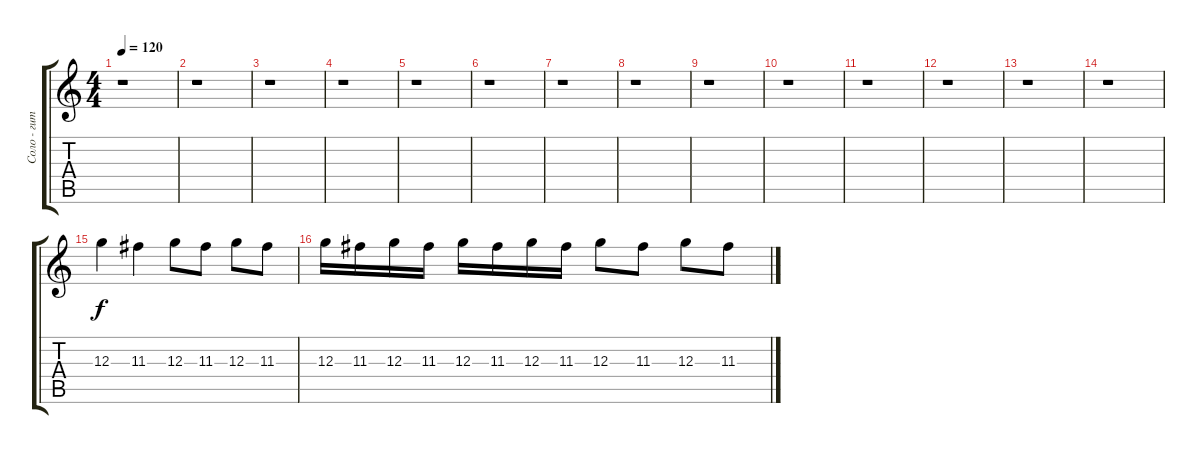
\track ("Соло - гитара" "Соло - гит") {instrument distortionguitar}
\staff {score tabs}
\tuning (E4 B3 G3 D3 A2 E2) {hide}
\ts (4 4)
\tempo 120
\clef g2
\ks c
r.1{dy f} |
r.1 |
r.1 |
r.1 |
r.1 |
r.1 |
r.1 |
r.1 |
r.1 |
r.1 |
r.1 |
r.1 |
r.1 |
r.1 |
12.3.4 11.3.4 12.3.8 11.3.8 12.3.8 11.3.8 |
12.3.16 11.3.16 12.3.16 11.3.16 12.3.16 11.3.16 12.3.16 11.3.16 12.3.8 11.3.8 12.3.8 11.3.8
